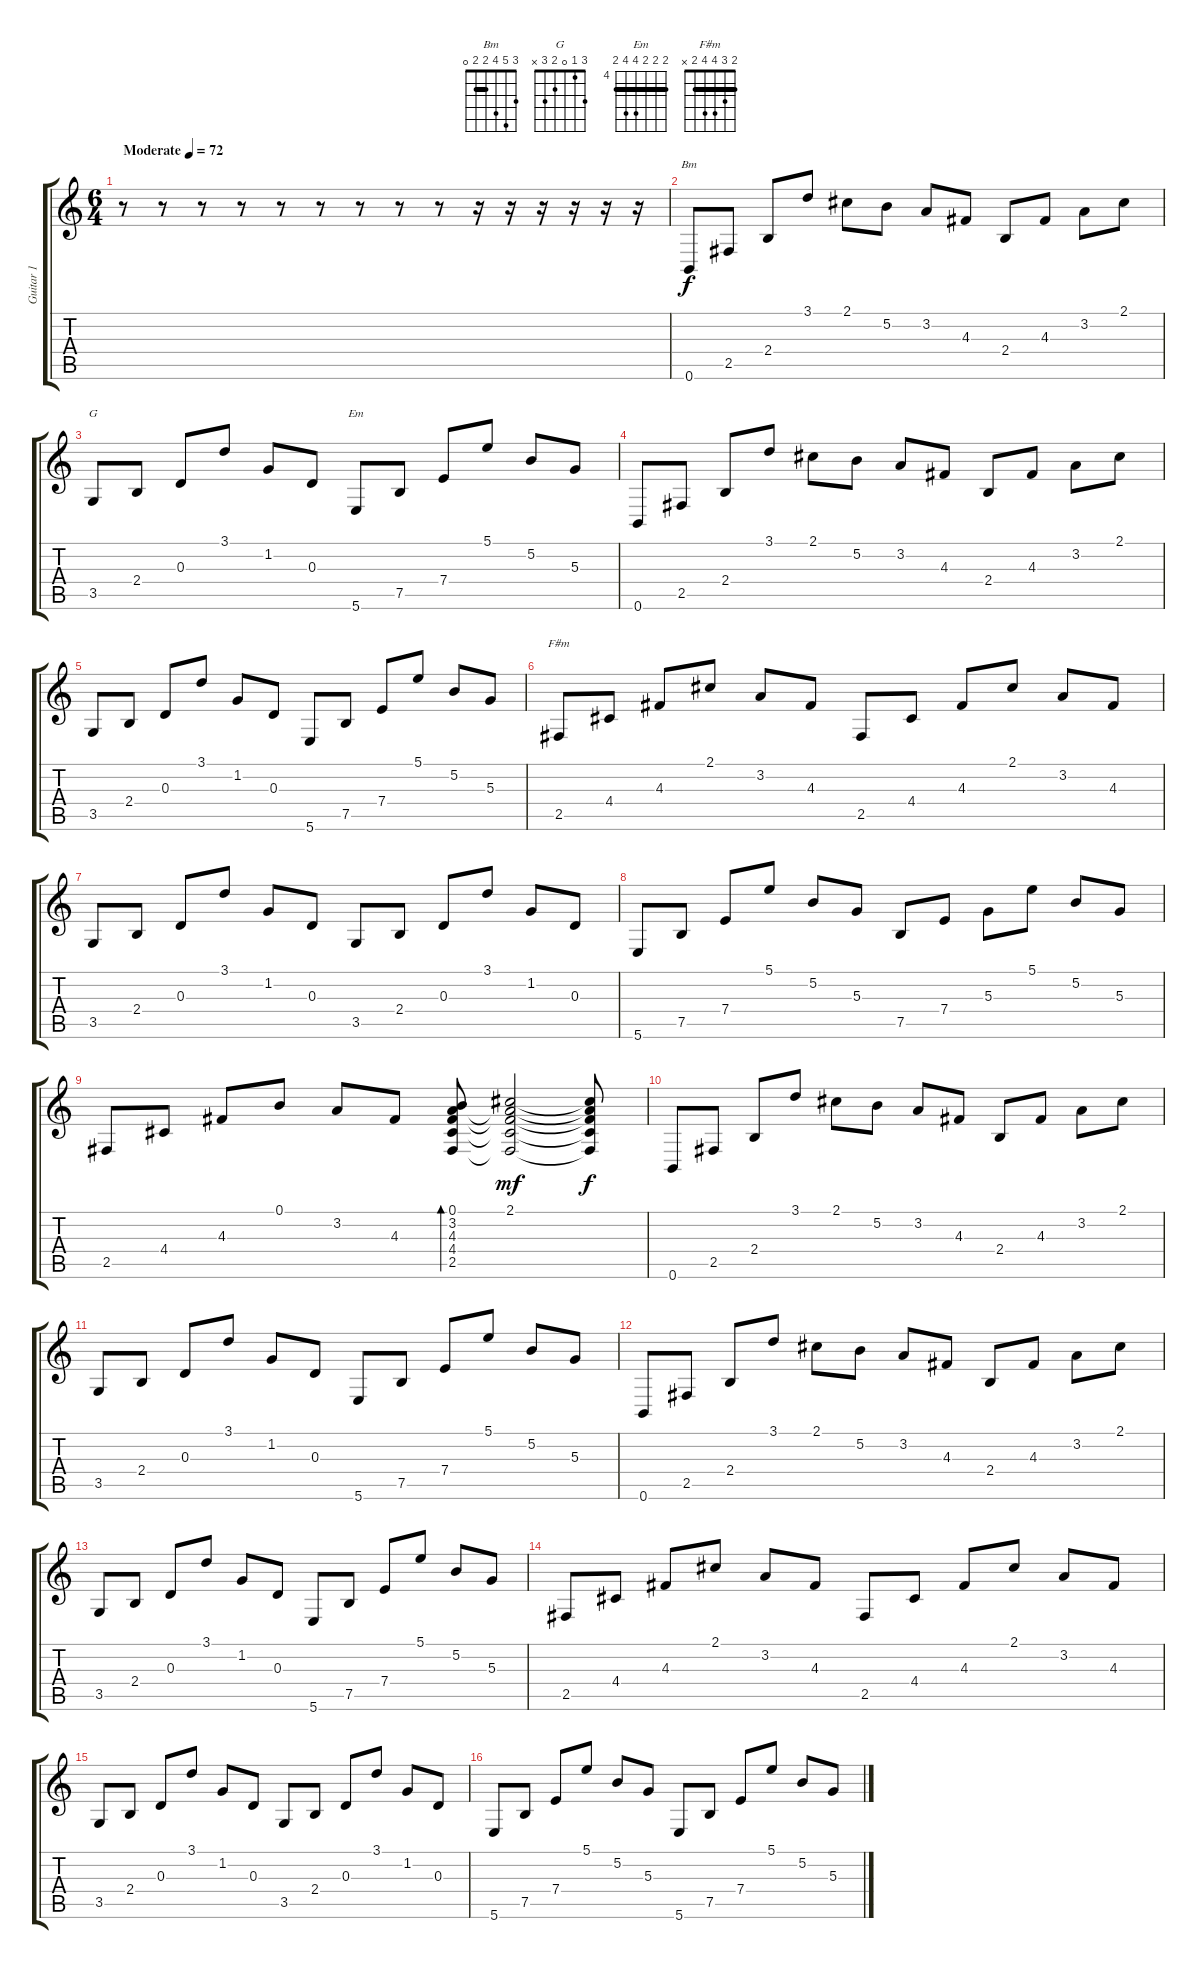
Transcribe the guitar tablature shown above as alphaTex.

\track ("Guitar 1" "Guitar 1") {instrument electricguitarclean}
\staff {score tabs}
\tuning (B3 Gb3 D3 A2 E2 B1) {hide}
\chord ("Bm" 3 5 4 2 2 0) {barre 2}
\chord ("G" 3 1 0 2 3 x)
\chord ("Em" 5 5 5 7 7 5) {firstfret 4 barre 5}
\chord ("F#m" 2 3 4 4 2 x) {barre 2}
\ts (6 4)
\section ("" "")
\tempo (72 "Moderate")
\clef g2
\ks c
r.8{dy f instrument electricguitarclean} r.8 r.8 r.8 r.8 r.8 r.8 r.8 r.8 r.16 r.16 r.16 r.16 r.16 r.16 |
0.6.8{ch "Bm"} 2.5.8 2.4.8 3.1.8 2.1.8 5.2.8 3.2.8 4.3.8 2.4.8 4.3.8 3.2.8 2.1.8 |
3.5.8{ch "G"} 2.4.8 0.3.8 3.1.8 1.2.8 0.3.8 5.6.8{ch "Em"} 7.5.8 7.4.8 5.1.8 5.2.8 5.3.8 |
0.6.8 2.5.8 2.4.8 3.1.8 2.1.8 5.2.8 3.2.8 4.3.8 2.4.8 4.3.8 3.2.8 2.1.8 |
3.5.8 2.4.8 0.3.8 3.1.8 1.2.8 0.3.8 5.6.8 7.5.8 7.4.8 5.1.8 5.2.8 5.3.8 |
2.5.8{ch "F#m"} 4.4.8 4.3.8 2.1.8 3.2.8 4.3.8 2.5.8 4.4.8 4.3.8 2.1.8 3.2.8 4.3.8 |
3.5.8 2.4.8 0.3.8 3.1.8 1.2.8 0.3.8 3.5.8 2.4.8 0.3.8 3.1.8 1.2.8 0.3.8 |
5.6.8 7.5.8 7.4.8 5.1.8 5.2.8 5.3.8 7.5.8 7.4.8 5.3.8 5.1.8 5.2.8 5.3.8 |
2.5.8 4.4.8 4.3.8 0.1.8 3.2.8 4.3.8 (0.1 3.2 4.3 4.4 2.5).8{bd 240} (2.1 3.2{t} 4.3{t} 4.4{t} 2.5{t}).2{dy mf} (2.1{t} 3.2{t} 4.3{t} 4.4{t} 2.5{t}).8{dy f} |
0.6.8 2.5.8 2.4.8 3.1.8 2.1.8 5.2.8 3.2.8 4.3.8 2.4.8 4.3.8 3.2.8 2.1.8 |
3.5.8 2.4.8 0.3.8 3.1.8 1.2.8 0.3.8 5.6.8 7.5.8 7.4.8 5.1.8 5.2.8 5.3.8 |
0.6.8 2.5.8 2.4.8 3.1.8 2.1.8 5.2.8 3.2.8 4.3.8 2.4.8 4.3.8 3.2.8 2.1.8 |
3.5.8 2.4.8 0.3.8 3.1.8 1.2.8 0.3.8 5.6.8 7.5.8 7.4.8 5.1.8 5.2.8 5.3.8 |
2.5.8 4.4.8 4.3.8 2.1.8 3.2.8 4.3.8 2.5.8 4.4.8 4.3.8 2.1.8 3.2.8 4.3.8 |
3.5.8 2.4.8 0.3.8 3.1.8 1.2.8 0.3.8 3.5.8 2.4.8 0.3.8 3.1.8 1.2.8 0.3.8 |
5.6.8 7.5.8 7.4.8 5.1.8 5.2.8 5.3.8 5.6.8 7.5.8 7.4.8 5.1.8 5.2.8 5.3.8
